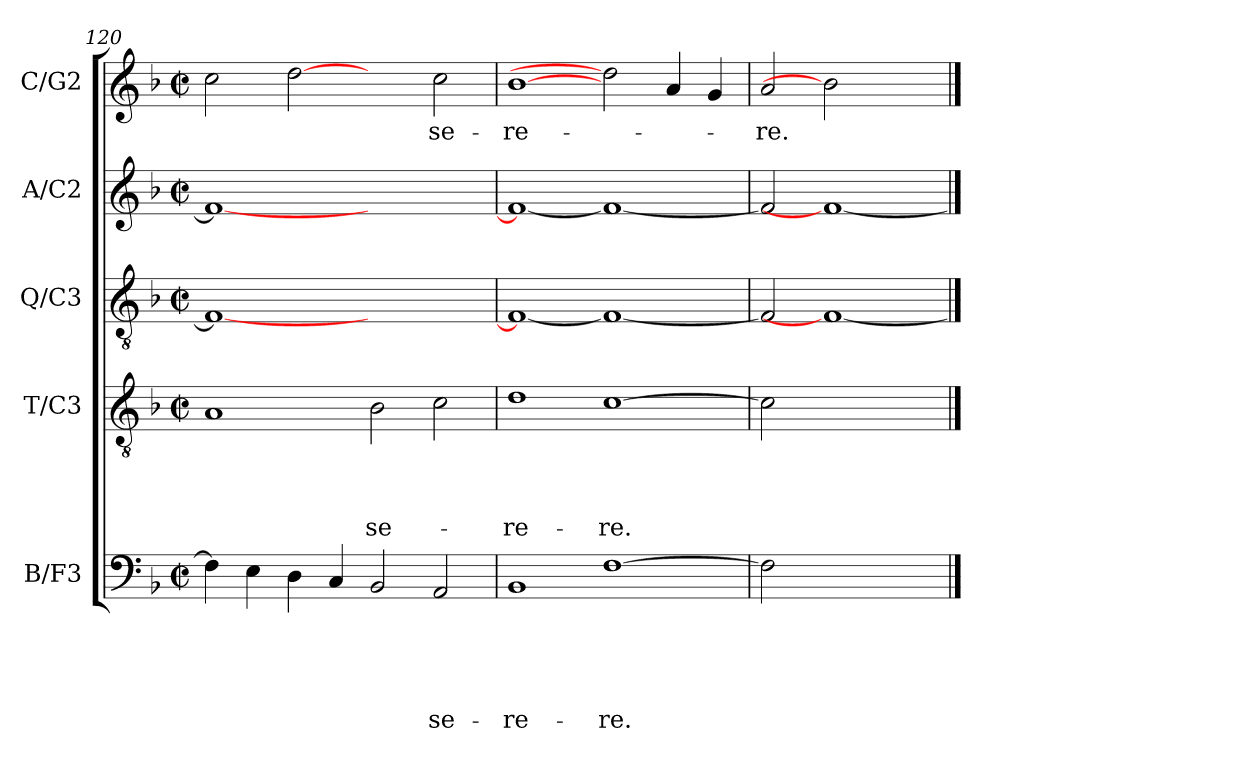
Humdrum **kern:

**kern	**text	**text	**text	**text	**text	**kern	**text	**text	**text	**text	**kern	**kern	**kern	**text
*part5	*part5	*part5	*part5	*part5	*part5	*part4	*part4	*part4	*part4	*part4	*part3	*part2	*part1	*part1
*staff5	*staff5	*staff5	*staff5	*staff5	*staff5	*staff4	*staff4	*staff4	*staff4	*staff4	*staff3	*staff2	*staff1	*staff1
*I"B/F3	*	*	*	*	*	*I"T/C3	*	*	*	*	*I"Q/C3	*I"A/C2	*I"C/G2	*
*clefF4	*	*	*	*	*	*clefGv2	*	*	*	*	*clefGv2	*clefG2	*clefG2	*
*k[b-]	*	*	*	*	*	*k[b-]	*	*	*	*	*k[b-]	*k[b-]	*k[b-]	*
*F:	*	*	*	*	*	*F:	*	*	*	*	*F:	*F:	*F:	*
*M2/2	*	*	*	*	*	*M2/2	*	*	*	*	*M2/2	*M2/2	*M2/2	*
*met(c|)	*	*	*	*	*	*met(c|)	*	*	*	*	*met(c|)	*met(c|)	*met(c|)	*
=120	=120	=120	=120	=120	=120	=120	=120	=120	=120	=120	=120	=120	=120	=120
4F\]	.	.	.	.	.	1A	.	.	.	.	1F_	1f_	2cc\	.
4E\	.	.	.	.	.	.	.	.	.	.	.	.	.	.
4D\	.	.	.	.	.	.	.	.	.	.	.	.	[2dd	.
4C/	.	.	.	.	.	.	.	.	.	.	.	.	.	.
!	!	!	!	!	!	!	!	!	!	!LO:LY:b	!	!	!	!
2BB-/	.	.	.	.	.	2B-\	.	.	.	-se-	1ryy	1ryy	2ryy	.
!	!	!	!	!	!LO:LY:b	!	!	!	!	!	!	!	!	!LO:LY:b
2AA/	.	.	.	.	-se-	2c\	.	.	.	.	.	.	2cc\	-se-
=121	=121	=121	=121	=121	=121	=121	=121	=121	=121	=121	=121	=121	=121	=121
!	!	!	!	!	!LO:LY:b	!	!	!	!	!LO:LY:b	!	!	!	!LO:LY:b
1BB-	.	.	.	.	-re-	1d	.	.	.	-re-	1F_	1f_	[1b-	-re-
!	!	!	!	!	!LO:LY:b	!	!	!	!	!LO:LY:b	!	!	!	!
[1F	.	.	.	.	-re.	[1c	.	.	.	-re.	1F_	1f_	2dd]	.
.	.	.	.	.	.	.	.	.	.	.	.	.	4a/	.
.	.	.	.	.	.	.	.	.	.	.	.	.	4g/	.
=122	=122	=122	=122	=122	=122	=122	=122	=122	=122	=122	=122	=122	=122	=122
!	!	!	!	!	!	!	!	!	!	!	!	!	!	!LO:LY:b
2F\]	.	.	.	.	.	2c\]	.	.	.	.	2F/]	2f/]	2a/	-re.
1ryy	.	.	.	.	.	1ryy	.	.	.	.	1F_	1f_	2b-]	.
.	.	.	.	.	.	.	.	.	.	.	.	.	2ryy	.
==	==	==	==	==	==	==	==	==	==	==	==	==	==	==
*-	*-	*-	*-	*-	*-	*-	*-	*-	*-	*-	*-	*-	*-	*-
